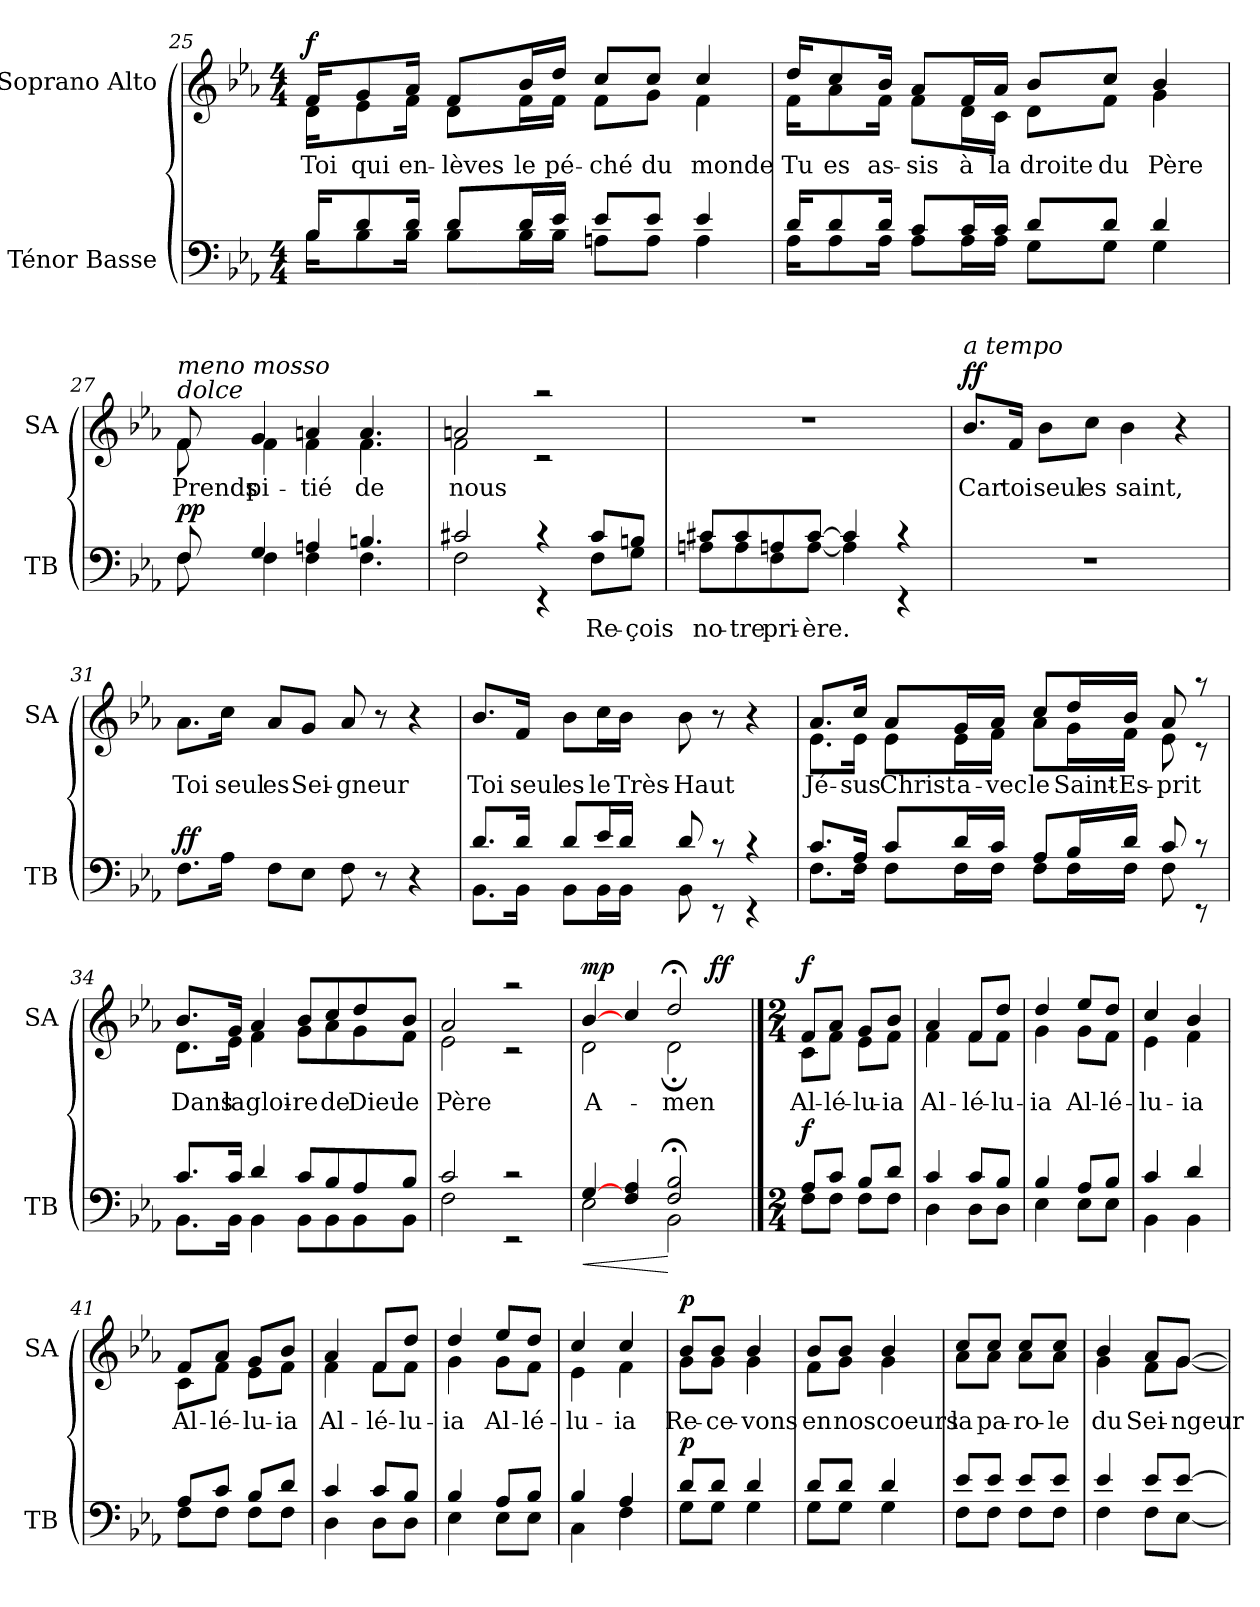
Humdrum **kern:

**kern	**text	**dynam	**kern	**text	**dynam
*part2	*part2	*part2	*part1	*part1	*part1
*staff2	*staff2	*staff2	*staff1	*staff1	*staff1
*I"Ténor Basse	*	*	*I"Soprano Alto	*	*
*I'TB	*	*	*I'SA	*	*
!!LO:LB:g=z
*clefF4	*	*	*clefG2	*	*
*k[b-e-a-]	*	*	*k[b-e-a-]	*	*
*E-:	*	*	*E-:	*	*
*M4/4	*	*	*M4/4	*	*
=25	=25	=25	=25	=25	=25
*^	*	*	*	*	*
!	!	!	!	!	!LO:LY:b	!LO:DY:b
*	*	*	*	*^	*	*
16B-!/KL	16B-!\KL	.	.	16f!/KL	16d!\KL	Toi	f
!	!	!	!	!	!	!LO:LY:b	!
8d!/	8B-!\	.	.	8g!/	8e-!\	qui	.
!	!	!	!	!	!	!LO:LY:b	!
16d!/Jk	16B-!\Jk	.	.	16a-!/Jk	16f!\Jk	en-	.
!	!	!	!	!	!	!LO:LY:b	!
8d!/L	8B-!\L	.	.	8f!/L	8d!\L	-lèves	.
!	!	!	!	!	!	!LO:LY:b	!
16d!/L	16B-!\L	.	.	16b-!/L	16f!\L	le	.
!	!	!	!	!	!	!LO:LY:b	!
16e-!/JJ	16B-!\JJ	.	.	16dd!/JJ	16f!\JJ	pé-	.
!	!	!	!	!	!	!LO:LY:b	!
8e-!/L	8An!\L	.	.	8cc!/L	8f!\L	-ché	.
!	!	!	!	!	!	!LO:LY:b	!
8e-!/J	8A!\J	.	.	8cc!/J	8g!\J	du	.
!	!	!	!	!	!	!LO:LY:b	!
4e-!/	4A!\	.	.	4cc!/	4f!\	monde	.
=26	=26	=26	=26	=26	=26	=26	=26
!	!	!	!	!	!	!LO:LY:b	!
16d!/KL	16A-i!\KL	.	.	16dd!/KL	16f!\KL	Tu	.
!	!	!	!	!	!	!LO:LY:b	!
8d!/	8A-!\	.	.	8cc!/	8a-!\	es	.
!	!	!	!	!	!	!LO:LY:b	!
16d!/Jk	16A-!\Jk	.	.	16b-!/Jk	16f!\Jk	as-	.
!	!	!	!	!	!	!LO:LY:b	!
8c!/L	8A-!\L	.	.	8a-!/L	8f!\L	-sis	.
!	!	!	!	!	!	!LO:LY:b	!
16c!/L	16A-!\L	.	.	16f!/L	16d!\L	à	.
!	!	!	!	!	!	!LO:LY:b	!
16c!/JJ	16A-!\JJ	.	.	16a-!/JJ	16c!\JJ	la	.
!	!	!	!	!	!	!LO:LY:b	!
8d!/L	8G!\L	.	.	8b-!/L	8d!\L	droite	.
!	!	!	!	!	!	!LO:LY:b	!
8d!/J	8G!\J	.	.	8cc!/J	8f!\J	du	.
!	!	!	!	!	!	!LO:LY:b	!
4d!/	4G!\	.	.	4b-!/	4g!\	Père	.
=27	=27	=27	=27	=27	=27	=27	=27
!	!	!	!	!LO:TX:a:i:t=dolce	!	!	!
!	!	!	!	!LO:TX:a:i:t=meno mosso	!	!	!
!	!	!	!LO:DY:a	!	!	!LO:LY:b	!
8F!/	8F!\	.	pp	8f!/	8f!\	Prends	.
!	!	!	!	!	!	!LO:LY:b	!
4G!/	4F!\	.	.	4g!/	4f!\	pi-	.
!	!	!	!	!	!	!LO:LY:b	!
4An!/	4F!\	.	.	4an!/	4f!\	-tié	.
!	!	!	!	!	!	!LO:LY:b	!
4.Bn!/	4.F!\	.	.	4.a!/	4.f!\	de	.
=28	=28	=28	=28	=28	=28	=28	=28
!	!	!	!	!	!	!LO:LY:b	!
2c#X!/	2F!\	.	.	2an!/	2f!\	nous	.
4rc	4rEE	.	.	2raa	2rc	.	.
!	!	!LO:LY:b	!	!	!	!	!
8c#!/L	8F!\L	Re-	.	.	.	.	.
!	!	!LO:LY:b	!	!	!	!	!
8Bn!/J	8G!\J	-çois	.	.	.	.	.
*	*	*	*	*v	*v	*	*
!!LO:PB:g=z
=29	=29	=29	=29	=29	=29	=29
!	!	!LO:LY:b	!	!	!	!
8c#X!/L	8An!\L	no-	.	1r	.	.
!	!	!LO:LY:b	!	!	!	!
8c#!/	8A!\	-tre	.	.	.	.
!	!	!LO:LY:b	!	!	!	!
8An!/	8F!\	pri-	.	.	.	.
!	!	!LO:LY:b	!	!	!	!
[>8c#!/J	[<8A!\J	-ère.	.	.	.	.
4c#!/]	4A!\]	.	.	.	.	.
4rc	4rEE	.	.	.	.	.
=30	=30	=30	=30	=30	=30	=30
!	!	!	!	!LO:TX:a:i:t=a tempo	!	!
!	!	!	!	!	!LO:LY:b	!LO:DY:b
*v	*v	*	*	*	*	*
1r	.	.	8.b-!/L	Car	ff
!	!	!	!	!LO:LY:b	!
.	.	.	16f!/Jk	toi	.
!	!	!	!	!LO:LY:b	!
.	.	.	8b-!\L	seul	.
!	!	!	!	!LO:LY:b	!
.	.	.	8cc!\J	es	.
!	!	!	!	!LO:LY:b	!
.	.	.	4b-!\	saint,	.
.	.	.	4r	.	.
=31	=31	=31	=31	=31	=31
!	!	!LO:DY:b	!	!LO:LY:b	!
8.F!\L	.	ff	8.a-!\L	Toi	.
!	!	!	!	!LO:LY:b	!
16A-!\Jk	.	.	16cc!\Jk	seul	.
!	!	!	!	!LO:LY:b	!
8F!\L	.	.	8a-!/L	es	.
!	!	!	!	!LO:LY:b	!
8E-!\J	.	.	8g!/J	Sei-	.
!	!	!	!	!LO:LY:b	!
8F!\	.	.	8a-!/	-gneur	.
8r	.	.	8r	.	.
4r	.	.	4r	.	.
=32	=32	=32	=32	=32	=32
*^	*	*	*	*	*
!	!	!	!	!	!LO:LY:b	!
8.d!/L	8.BB-!\L	.	.	8.b-!/L	Toi	.
!	!	!	!	!	!LO:LY:b	!
16d!/Jk	16BB-!\Jk	.	.	16f!/Jk	seul	.
!	!	!	!	!	!LO:LY:b	!
8d!/L	8BB-!\L	.	.	8b-!\L	es	.
!	!	!	!	!	!LO:LY:b	!
16e-!/L	16BB-!\L	.	.	16cc!\L	le	.
!	!	!	!	!	!LO:LY:b	!
16d!/JJ	16BB-!\JJ	.	.	16b-!\JJ	Très-	.
!	!	!	!	!	!LO:LY:b	!
8d!/	8BB-!\	.	.	8b-!\	-Haut	.
8rc	8rEE	.	.	8r	.	.
4rc	4rEE	.	.	4r	.	.
!!LO:LB:g=z
=33	=33	=33	=33	=33	=33	=33
!	!	!	!	!	!LO:LY:b	!
*	*	*	*	*^	*	*
8.c!/L	8.F!\L	.	.	8.a-!/L	8.e-!\L	Jé-	.
!	!	!	!	!	!	!LO:LY:b	!
16A-!/Jk	16F!\Jk	.	.	16cc!/Jk	16e-!\Jk	-sus	.
!	!	!	!	!	!	!LO:LY:b	!
8c!/L	8F!\L	.	.	8a-!/L	8e-!\L	Christ	.
!	!	!	!	!	!	!LO:LY:b	!
16d!/L	16F!\L	.	.	16g!/L	16e-!\L	a-	.
!	!	!	!	!	!	!LO:LY:b	!
16c!/JJ	16F!\JJ	.	.	16a-!/JJ	16f!\JJ	-vec	.
!	!	!	!	!	!	!LO:LY:b	!
8A-!/L	8F!\L	.	.	8cc!/L	8a-!\L	le	.
!	!	!	!	!	!	!LO:LY:b	!
16B-!/L	16F!\L	.	.	16dd!/L	16g!\L	Saint-	.
!	!	!	!	!	!	!LO:LY:b	!
16d!/JJ	16F!\JJ	.	.	16b-!/JJ	16f!\JJ	-Es-	.
!	!	!	!	!	!	!LO:LY:b	!
8c!/	8F!\	.	.	8a-!/	8e-!\	-prit	.
8rc	8rEE	.	.	8raa	8rc	.	.
=34	=34	=34	=34	=34	=34	=34	=34
!	!	!	!	!	!	!LO:LY:b	!
8.c!/L	8.BB-!\L	.	.	8.b-!/L	8.d!\L	Dans	.
!	!	!	!	!	!	!LO:LY:b	!
16c!/Jk	16BB-!\Jk	.	.	16g!/Jk	16e-!\Jk	la	.
!	!	!	!	!	!	!LO:LY:b	!
4d!/	4BB-!\	.	.	4a-!/	4f!\	gloi-	.
!	!	!	!	!	!	!LO:LY:b	!
8c!/L	8BB-!\L	.	.	8b-!/L	8g!\L	-re	.
!	!	!	!	!	!	!LO:LY:b	!
8B-!/	8BB-!\	.	.	8cc!/	8a-!\	de	.
!	!	!	!	!	!	!LO:LY:b	!
8A-!/	8BB-!\	.	.	8dd!/	8g!\	Dieu	.
!	!	!	!	!	!	!LO:LY:b	!
8B-!/J	8BB-!\J	.	.	8b-!/J	8f!\J	le	.
=35	=35	=35	=35	=35	=35	=35	=35
!	!	!	!	!	!	!LO:LY:b	!
2c!/	2F!\	.	.	2a-!/	2e-!\	Père	.
2rc	2rEE	.	.	2raa	2rc	.	.
!!LO:LB:g=z
=36	=36	=36	=36	=36	=36	=36	=36
!	!	!	!LO:HP:b	!	!	!LO:LY:b	!LO:DY:b
*	*	*	*	*	*^	*	*
[>4G!/	2E-!\	.	<	[>4b-!/	2d!\	2.ryy	A-	mp
4F!/ 4A-!/	.	.	.	4cc!/	.	.	.	.
!	!	!	!	!	!	!	!LO:LY:b	!
2F!/;< 2B-!/;<	2BB-!\	.	[	2dd;<!/	2d;!\	.	-men	.
!	!	!	!	!	!	!	!	!LO:DY:b
.	.	.	.	.	.	4ryy	.	ff
*	*	*	*	*v	*v	*v	*	*
!!LO:PB:g=z
==37	==37	==37	==37	==37	==37	==37
*M2/4	*	*	*	*M2/4	*	*
*	*	*	*	*MM110	*	*
*	*	*	*	*^	*	*
*	*	*	*	*	*^	*	*
!	!	!	!LO:DY:b	!	!	!	!LO:LY:b	!LO:DY:b
*	*	*	*	*	*v	*v	*	*
8A-!/L	8F!\L	.	f	8f!/L	8c!\L	Al-	f
!	!	!	!	!	!	!LO:LY:b	!
8c!/J	8F!\J	.	.	8a-!/J	8f!\J	-lé-	.
!	!	!	!	!	!	!LO:LY:b	!
8B-!/L	8F!\L	.	.	8g!/L	8e-!\L	-lu-	.
!	!	!	!	!	!	!LO:LY:b	!
8d!/J	8F!\J	.	.	8b-!/J	8f!\J	-ia	.
=38	=38	=38	=38	=38	=38	=38	=38
!	!	!	!	!	!	!LO:LY:b	!
4c!/	4D!\	.	.	4a-!/	4f!\	Al-	.
!	!	!	!	!	!	!LO:LY:b	!
8c!/L	8D!\L	.	.	8f!/L	8f!\L	-lé-	.
!	!	!	!	!	!	!LO:LY:b	!
8B-!/J	8D!\J	.	.	8dd!/J	8f!\J	-lu-	.
=39	=39	=39	=39	=39	=39	=39	=39
!	!	!	!	!	!	!LO:LY:b	!
4B-!/	4E-!\	.	.	4dd!/	4g!\	-ia	.
!	!	!	!	!	!	!LO:LY:b	!
8A-!/L	8E-!\L	.	.	8ee-!/L	8g!\L	Al-	.
!	!	!	!	!	!	!LO:LY:b	!
8B-!/J	8E-!\J	.	.	8dd!/J	8f!\J	-lé-	.
=40	=40	=40	=40	=40	=40	=40	=40
!	!	!	!	!	!	!LO:LY:b	!
4c!/	4BB-!\	.	.	4cc!/	4e-!\	-lu-	.
!	!	!	!	!	!	!LO:LY:b	!
4d!/	4BB-!\	.	.	4b-!/	4f!\	-ia	.
=41	=41	=41	=41	=41	=41	=41	=41
!	!	!	!	!	!	!LO:LY:b	!
8A-!/L	8F!\L	.	.	8f!/L	8c!\L	Al-	.
!	!	!	!	!	!	!LO:LY:b	!
8c!/J	8F!\J	.	.	8a-!/J	8f!\J	-lé-	.
!	!	!	!	!	!	!LO:LY:b	!
8B-!/L	8F!\L	.	.	8g!/L	8e-!\L	-lu-	.
!	!	!	!	!	!	!LO:LY:b	!
8d!/J	8F!\J	.	.	8b-!/J	8f!\J	-ia	.
=42	=42	=42	=42	=42	=42	=42	=42
!	!	!	!	!	!	!LO:LY:b	!
4c!/	4D!\	.	.	4a-!/	4f!\	Al-	.
!	!	!	!	!	!	!LO:LY:b	!
8c!/L	8D!\L	.	.	8f!/L	8f!\L	-lé-	.
!	!	!	!	!	!	!LO:LY:b	!
8B-!/J	8D!\J	.	.	8dd!/J	8f!\J	-lu-	.
=43	=43	=43	=43	=43	=43	=43	=43
!	!	!	!	!	!	!LO:LY:b	!
4B-!/	4E-!\	.	.	4dd!/	4g!\	-ia	.
!	!	!	!	!	!	!LO:LY:b	!
8A-!/L	8E-!\L	.	.	8ee-!/L	8g!\L	Al-	.
!	!	!	!	!	!	!LO:LY:b	!
8B-!/J	8E-!\J	.	.	8dd!/J	8f!\J	-lé-	.
=44	=44	=44	=44	=44	=44	=44	=44
!	!	!	!	!	!	!LO:LY:b	!
4B-!/	4C!\	.	.	4cc!/	4e-!\	-lu-	.
!	!	!	!	!	!	!LO:LY:b	!
4A-!/	4F!\	.	.	4cc!/	4f!\	-ia	.
!!LO:LB:g=z	!!
=45	=45	=45	=45	=45	=45	=45	=45
!	!	!	!LO:DY:b	!	!	!LO:LY:b	!LO:DY:b
8d!/L	8G!\L	.	p	8b-!/L	8g!\L	Re-	p
!	!	!	!	!	!	!LO:LY:b	!
8d!/J	8G!\J	.	.	8b-!/J	8g!\J	-ce-	.
!	!	!	!	!	!	!LO:LY:b	!
4d!/	4G!\	.	.	4b-!/	4g!\	-vons	.
=46	=46	=46	=46	=46	=46	=46	=46
!	!	!	!	!	!	!LO:LY:b	!
8d!/L	8G!\L	.	.	8b-!/L	8f!\L	en	.
!	!	!	!	!	!	!LO:LY:b	!
8d!/J	8G!\J	.	.	8b-!/J	8g!\J	nos	.
!	!	!	!	!	!	!LO:LY:b	!
4d!/	4G!\	.	.	4b-!/	4g!\	coeurs	.
=47	=47	=47	=47	=47	=47	=47	=47
!	!	!	!	!	!	!LO:LY:b	!
8e-!/L	8F!\L	.	.	8cc!/L	8a-!\L	la	.
!	!	!	!	!	!	!LO:LY:b	!
8e-!/J	8F!\J	.	.	8cc!/J	8a-!\J	pa-	.
!	!	!	!	!	!	!LO:LY:b	!
8e-!/L	8F!\L	.	.	8cc!/L	8a-!\L	-ro-	.
!	!	!	!	!	!	!LO:LY:b	!
8e-!/J	8F!\J	.	.	8cc!/J	8a-!\J	-le	.
=48	=48	=48	=48	=48	=48	=48	=48
!	!	!	!	!	!	!LO:LY:b	!
4e-!/	4F!\	.	.	4b-!/	4g!\	du	.
!	!	!	!	!	!	!LO:LY:b	!
8e-!/L	8F!\L	.	.	8a-!/L	8f!\L	Sei-	.
!	!	!	!	!	!	!LO:LY:b	!
[>8e-!/J	[<8E-!\J	.	.	[>8g!/J	[<8g!\J	-ngeur	.
*v	*v	*	*	*	*	*	*
*	*	*	*v	*v	*	*
=	=	=	=	=	=
*-	*-	*-	*-	*-	*-
